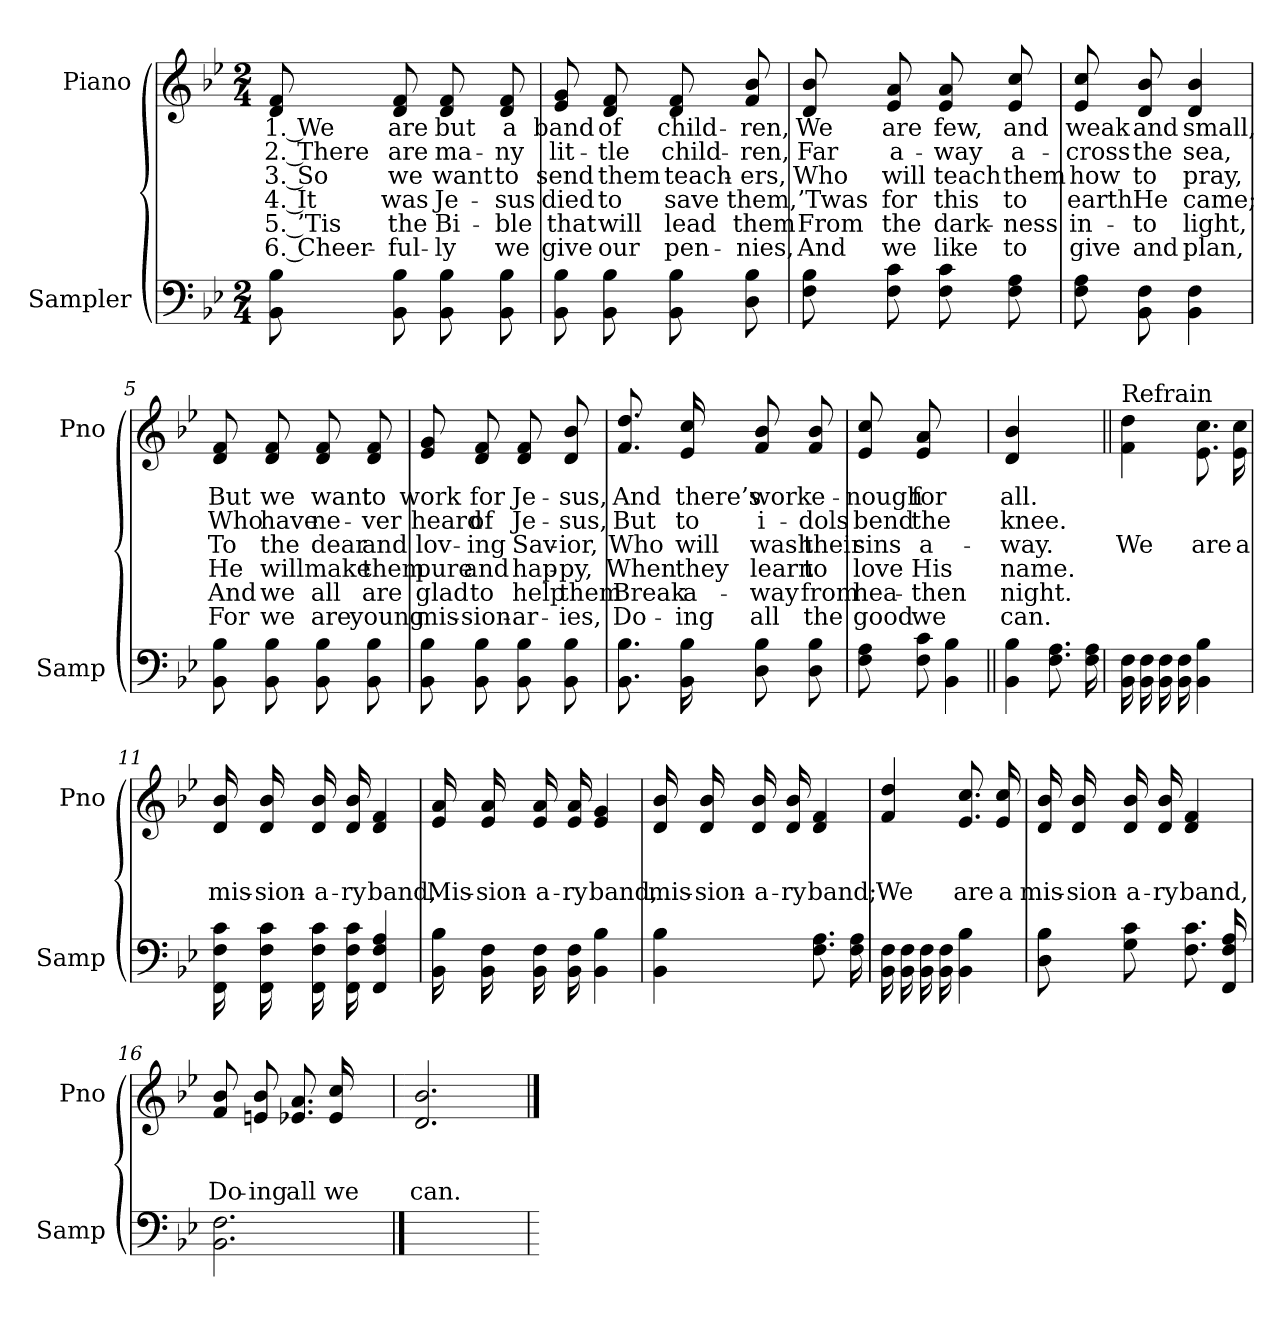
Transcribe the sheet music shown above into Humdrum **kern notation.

**kern	**kern	**text	**text	**text	**text	**text	**text
*part2	*part1	*part1	*part1	*part1	*part1	*part1	*part1
*staff2	*staff1	*staff1	*staff1	*staff1	*staff1	*staff1	*staff1
*I"Sampler	*I"Piano	*	*	*	*	*	*
*I'Samp	*I'Pno	*	*	*	*	*	*
*clefF4	*clefG2	*	*	*	*	*	*
*k[b-e-]	*k[b-e-]	*	*	*	*	*	*
*B-:	*B-:	*	*	*	*	*	*
*M2/4	*M2/4	*	*	*	*	*	*
=1	=1	=1	=1	=1	=1	=1	=1
8BB- 8B-	8d 8f	1. We	2. There	3. So	4. It	5. ’Tis	6. Cheer-
8BB- 8B-	8d 8f	are	are	we	was	the	-ful-
8BB- 8B-	8d 8f	but	ma-	want	Je-	Bi-	-ly
8BB- 8B-	8d 8f	a	-ny	to	-sus	-ble	we
=2	=2	=2	=2	=2	=2	=2	=2
8BB- 8B-	8e- 8g	band	lit-	send	died	that	give
8BB- 8B-	8d 8f	of	-tle	them	to	will	our
8BB- 8B-	8d 8f	child-	child-	teach-	save	lead	pen-
8D 8B-	8f 8b-	-ren,	-ren,	-ers,	them,	them	-nies,
=3	=3	=3	=3	=3	=3	=3	=3
8F 8B-	8d 8b-	We	Far	Who	’Twas	From	And
8F 8c	8e- 8a	are	a-	will	for	the	we
8F 8c	8e- 8a	few,	-way	teach	this	dark-	like
8F 8A	8e- 8cc	and	a-	them	to	-ness	to
=4	=4	=4	=4	=4	=4	=4	=4
8F 8A	8e- 8cc	weak	-cross	how	earth	in-	give
8BB- 8F	8d 8b-	and	the	to	He	-to	and
4BB- 4F	4d 4b-	small,	sea,	pray,	came;	light,	plan,
=5	=5	=5	=5	=5	=5	=5	=5
8BB- 8B-	8d 8f	But	Who	To	He	And	For
8BB- 8B-	8d 8f	we	have	the	will	we	we
8BB- 8B-	8d 8f	want	ne-	dear	make	all	are
8BB- 8B-	8d 8f	to	-ver	and	them	are	young
=6	=6	=6	=6	=6	=6	=6	=6
8BB- 8B-	8e- 8g	work	heard	lov-	pure	glad	mis-
8BB- 8B-	8d 8f	for	of	-ing	and	to	-sion-
8BB- 8B-	8d 8f	Je-	Je-	Sav-	hap-	help	-ar-
8BB- 8B-	8d 8b-	-sus,	-sus,	-ior,	-py,	them	-ies,
=7	=7	=7	=7	=7	=7	=7	=7
8.BB- 8.B-	8.f 8.dd	And	But	Who	When	Break	Do-
16BB- 16B-	16e- 16cc	there’s	to	will	they	a-	-ing
8D 8B-	8f 8b-	work	i-	wash	learn	-way	all
8D 8B-	8f 8b-	e-	-dols	their	to	from	the
=8	=8	=8	=8	=8	=8	=8	=8
8F 8A	8e- 8cc	-nough	bend	sins	love	hea-	good
8F 8c	8e- 8a	for	the	a-	His	-then	we
4BB- 4B-	4ryy	.	.	.	.	.	.
=9||	=9	=9	=9	=9	=9	=9	=9
4BB-\ 4B-\	4d 4b-	all.	knee.	-way.	name.	night.	can.
8.F 8.A	4ryy	.	.	.	.	.	.
16F 16A	.	.	.	.	.	.	.
=10	=10||	=10||	=10||	=10||	=10||	=10||	=10||
!	!LO:TX:t=Refrain	!	!	!	!	!	!
16BB- 16F	4f\ 4dd\	.	.	We	.	.	.
16BB- 16F	.	.	.	.	.	.	.
16BB- 16F	.	.	.	.	.	.	.
16BB- 16F	.	.	.	.	.	.	.
4BB- 4B-	8.e-\ 8.cc\	.	.	are	.	.	.
.	16e-\ 16cc\	.	.	a	.	.	.
=11	=11	=11	=11	=11	=11	=11	=11
16FF 16F 16c	16d 16b-	.	.	mis-	.	.	.
16FF 16F 16c	16d 16b-	.	.	-sion-	.	.	.
16FF 16F 16c	16d 16b-	.	.	-a-	.	.	.
16FF 16F 16c	16d 16b-	.	.	-ry	.	.	.
4FF 4F 4A	4d 4f	.	.	band,	.	.	.
=12	=12	=12	=12	=12	=12	=12	=12
16BB- 16B-	16e- 16a	.	.	Mis-	.	.	.
16BB- 16F	16e- 16a	.	.	-sion-	.	.	.
16BB- 16F	16e- 16a	.	.	-a-	.	.	.
16BB- 16F	16e- 16a	.	.	-ry	.	.	.
4BB- 4B-	4e- 4g	.	.	band,	.	.	.
=13	=13	=13	=13	=13	=13	=13	=13
4BB- 4B-	16d 16b-	.	.	mis-	.	.	.
.	16d 16b-	.	.	-sion-	.	.	.
.	16d 16b-	.	.	-a-	.	.	.
.	16d 16b-	.	.	-ry	.	.	.
8.F 8.A	4d 4f	.	.	band;	.	.	.
16F 16A	.	.	.	.	.	.	.
=14	=14	=14	=14	=14	=14	=14	=14
16BB- 16F	4f 4dd	.	.	We	.	.	.
16BB- 16F	.	.	.	.	.	.	.
16BB- 16F	.	.	.	.	.	.	.
16BB- 16F	.	.	.	.	.	.	.
4BB- 4B-	8.e- 8.cc	.	.	are	.	.	.
.	16e- 16cc	.	.	a	.	.	.
=15	=15	=15	=15	=15	=15	=15	=15
8D 8B-	16d 16b-	.	.	mis-	.	.	.
.	16d 16b-	.	.	-sion-	.	.	.
8G 8c	16d 16b-	.	.	-a-	.	.	.
.	16d 16b-	.	.	-ry	.	.	.
8.F 8.c	4d 4f	.	.	band,	.	.	.
16FF 16F 16A	.	.	.	.	.	.	.
=16	=16	=16	=16	=16	=16	=16	=16
2.BB- 2.F	8f 8b-	.	.	Do-	.	.	.
.	8en 8b-	.	.	-ing	.	.	.
.	8.e-X 8.a	.	.	all	.	.	.
.	16e- 16cc	.	.	we	.	.	.
.	4ryy	.	.	.	.	.	.
==17	=17	=17	=17	=17	=17	=17	=17
2ryy	2.d 2.b-	.	.	can.	.	.	.
4ryy	.	.	.	.	.	.	.
=	==	==	==	==	==	==	==
*-	*-	*-	*-	*-	*-	*-	*-
